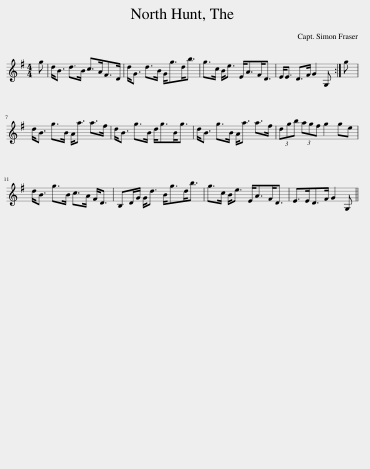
X:1
L:1/8
M:4/4
I:linebreak $
K:G
V:1 treble
V:1
 g | d<B d>B c>AF>D | d<G d>B G<gd<b | g>c B<e E<AF<D | E<E D>F G2 G, :| %5
 g |$ d<B g>B A<a a>f | d<B g>B d<gB<g | d<B g>B A<a a>f | (3dgb (3agf g2 ge |$ %10
 d<B g>B c>A F<D | B,D/G/ G<d B<gd<b | g>c B<e E<AF<D | E>ED>F G2 G, || %14
